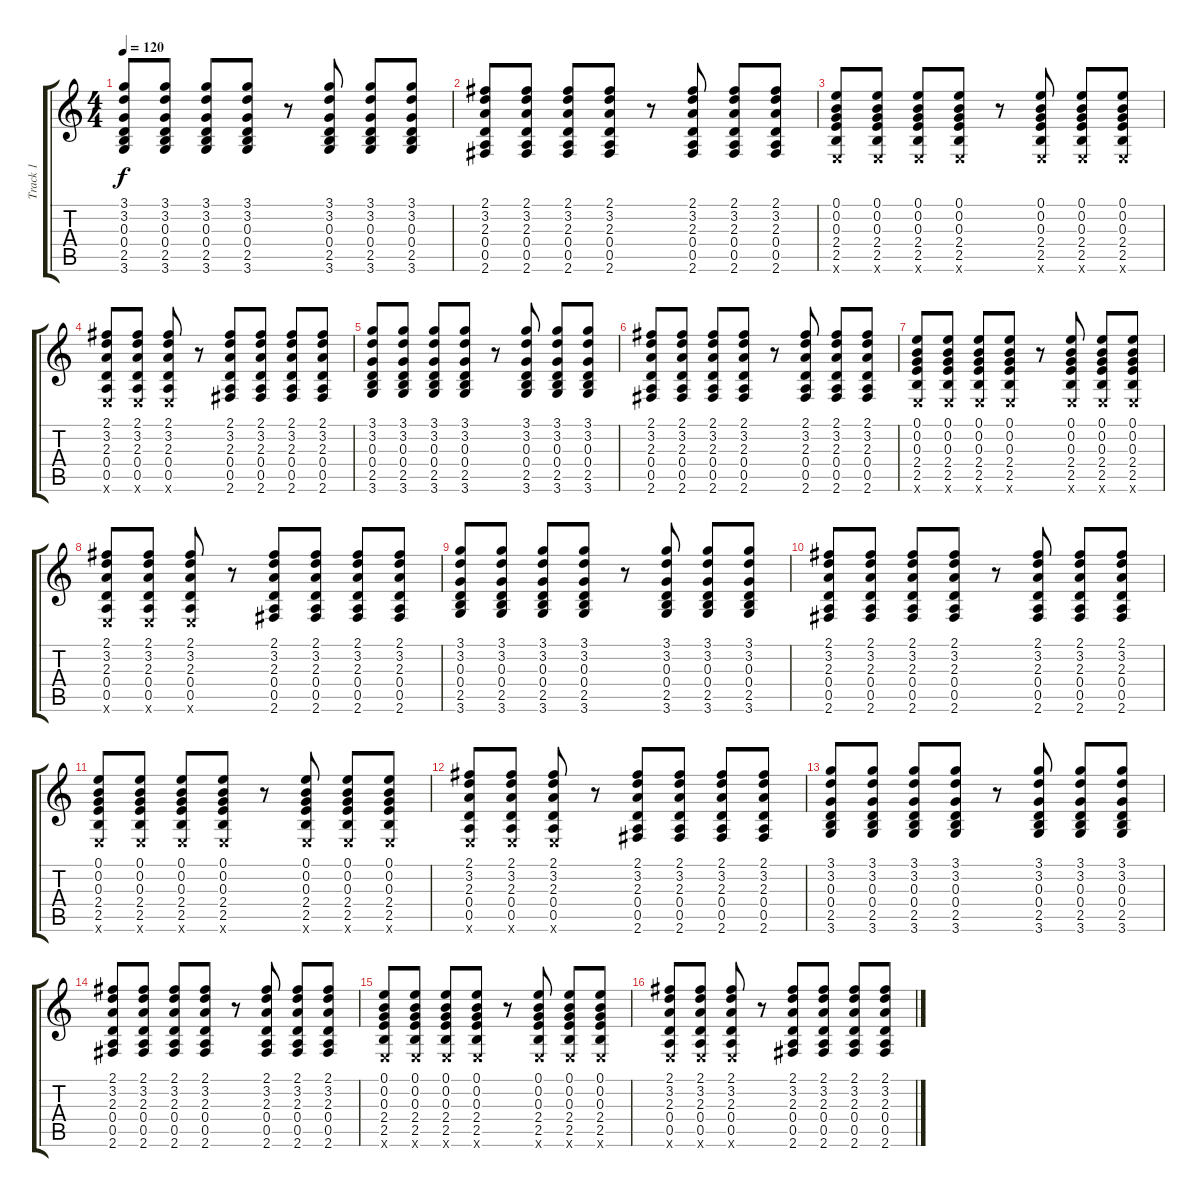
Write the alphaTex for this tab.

\track ("Track 1" "Track 1") {instrument acousticguitarnylon}
\staff {score tabs}
\tuning (E4 B3 G3 D3 A2 E2) {hide}
\ts (4 4)
\tempo 120
\clef g2
\ks c
(3.1 3.2 0.3 0.4 2.5 3.6).8{dy f} (3.1 3.2 0.3 0.4 2.5 3.6).8 (3.1 3.2 0.3 0.4 2.5 3.6).8 (3.1 3.2 0.3 0.4 2.5 3.6).8 r.8 (3.1 3.2 0.3 0.4 2.5 3.6).8 (3.1 3.2 0.3 0.4 2.5 3.6).8 (3.1 3.2 0.3 0.4 2.5 3.6).8 |
(2.1 3.2 2.3 0.4 0.5 2.6).8 (2.1 3.2 2.3 0.4 0.5 2.6).8 (2.1 3.2 2.3 0.4 0.5 2.6).8 (2.1 3.2 2.3 0.4 0.5 2.6).8 r.8 (2.1 3.2 2.3 0.4 0.5 2.6).8 (2.1 3.2 2.3 0.4 0.5 2.6).8 (2.1 3.2 2.3 0.4 0.5 2.6).8 |
(0.1 0.2 0.3 2.4 2.5 0.6{x}).8 (0.1 0.2 0.3 2.4 2.5 0.6{x}).8 (0.1 0.2 0.3 2.4 2.5 0.6{x}).8 (0.1 0.2 0.3 2.4 2.5 0.6{x}).8 r.8 (0.1 0.2 0.3 2.4 2.5 0.6{x}).8 (0.1 0.2 0.3 2.4 2.5 0.6{x}).8 (0.1 0.2 0.3 2.4 2.5 0.6{x}).8 |
(2.1 3.2 2.3 0.4 0.5 0.6{x}).8 (2.1 3.2 2.3 0.4 0.5 0.6{x}).8 (2.1 3.2 2.3 0.4 0.5 0.6{x}).8 r.8 (2.1 3.2 2.3 0.4 0.5 2.6).8 (2.1 3.2 2.3 0.4 0.5 2.6).8 (2.1 3.2 2.3 0.4 0.5 2.6).8 (2.1 3.2 2.3 0.4 0.5 2.6).8 |
(3.1 3.2 0.3 0.4 2.5 3.6).8 (3.1 3.2 0.3 0.4 2.5 3.6).8 (3.1 3.2 0.3 0.4 2.5 3.6).8 (3.1 3.2 0.3 0.4 2.5 3.6).8 r.8 (3.1 3.2 0.3 0.4 2.5 3.6).8 (3.1 3.2 0.3 0.4 2.5 3.6).8 (3.1 3.2 0.3 0.4 2.5 3.6).8 |
(2.1 3.2 2.3 0.4 0.5 2.6).8 (2.1 3.2 2.3 0.4 0.5 2.6).8 (2.1 3.2 2.3 0.4 0.5 2.6).8 (2.1 3.2 2.3 0.4 0.5 2.6).8 r.8 (2.1 3.2 2.3 0.4 0.5 2.6).8 (2.1 3.2 2.3 0.4 0.5 2.6).8 (2.1 3.2 2.3 0.4 0.5 2.6).8 |
(0.1 0.2 0.3 2.4 2.5 0.6{x}).8 (0.1 0.2 0.3 2.4 2.5 0.6{x}).8 (0.1 0.2 0.3 2.4 2.5 0.6{x}).8 (0.1 0.2 0.3 2.4 2.5 0.6{x}).8 r.8 (0.1 0.2 0.3 2.4 2.5 0.6{x}).8 (0.1 0.2 0.3 2.4 2.5 0.6{x}).8 (0.1 0.2 0.3 2.4 2.5 0.6{x}).8 |
(2.1 3.2 2.3 0.4 0.5 0.6{x}).8 (2.1 3.2 2.3 0.4 0.5 0.6{x}).8 (2.1 3.2 2.3 0.4 0.5 0.6{x}).8 r.8 (2.1 3.2 2.3 0.4 0.5 2.6).8 (2.1 3.2 2.3 0.4 0.5 2.6).8 (2.1 3.2 2.3 0.4 0.5 2.6).8 (2.1 3.2 2.3 0.4 0.5 2.6).8 |
(3.1 3.2 0.3 0.4 2.5 3.6).8 (3.1 3.2 0.3 0.4 2.5 3.6).8 (3.1 3.2 0.3 0.4 2.5 3.6).8 (3.1 3.2 0.3 0.4 2.5 3.6).8 r.8 (3.1 3.2 0.3 0.4 2.5 3.6).8 (3.1 3.2 0.3 0.4 2.5 3.6).8 (3.1 3.2 0.3 0.4 2.5 3.6).8 |
(2.1 3.2 2.3 0.4 0.5 2.6).8 (2.1 3.2 2.3 0.4 0.5 2.6).8 (2.1 3.2 2.3 0.4 0.5 2.6).8 (2.1 3.2 2.3 0.4 0.5 2.6).8 r.8 (2.1 3.2 2.3 0.4 0.5 2.6).8 (2.1 3.2 2.3 0.4 0.5 2.6).8 (2.1 3.2 2.3 0.4 0.5 2.6).8 |
(0.1 0.2 0.3 2.4 2.5 0.6{x}).8 (0.1 0.2 0.3 2.4 2.5 0.6{x}).8 (0.1 0.2 0.3 2.4 2.5 0.6{x}).8 (0.1 0.2 0.3 2.4 2.5 0.6{x}).8 r.8 (0.1 0.2 0.3 2.4 2.5 0.6{x}).8 (0.1 0.2 0.3 2.4 2.5 0.6{x}).8 (0.1 0.2 0.3 2.4 2.5 0.6{x}).8 |
(2.1 3.2 2.3 0.4 0.5 0.6{x}).8 (2.1 3.2 2.3 0.4 0.5 0.6{x}).8 (2.1 3.2 2.3 0.4 0.5 0.6{x}).8 r.8 (2.1 3.2 2.3 0.4 0.5 2.6).8 (2.1 3.2 2.3 0.4 0.5 2.6).8 (2.1 3.2 2.3 0.4 0.5 2.6).8 (2.1 3.2 2.3 0.4 0.5 2.6).8 |
(3.1 3.2 0.3 0.4 2.5 3.6).8 (3.1 3.2 0.3 0.4 2.5 3.6).8 (3.1 3.2 0.3 0.4 2.5 3.6).8 (3.1 3.2 0.3 0.4 2.5 3.6).8 r.8 (3.1 3.2 0.3 0.4 2.5 3.6).8 (3.1 3.2 0.3 0.4 2.5 3.6).8 (3.1 3.2 0.3 0.4 2.5 3.6).8 |
(2.1 3.2 2.3 0.4 0.5 2.6).8 (2.1 3.2 2.3 0.4 0.5 2.6).8 (2.1 3.2 2.3 0.4 0.5 2.6).8 (2.1 3.2 2.3 0.4 0.5 2.6).8 r.8 (2.1 3.2 2.3 0.4 0.5 2.6).8 (2.1 3.2 2.3 0.4 0.5 2.6).8 (2.1 3.2 2.3 0.4 0.5 2.6).8 |
(0.1 0.2 0.3 2.4 2.5 0.6{x}).8 (0.1 0.2 0.3 2.4 2.5 0.6{x}).8 (0.1 0.2 0.3 2.4 2.5 0.6{x}).8 (0.1 0.2 0.3 2.4 2.5 0.6{x}).8 r.8 (0.1 0.2 0.3 2.4 2.5 0.6{x}).8 (0.1 0.2 0.3 2.4 2.5 0.6{x}).8 (0.1 0.2 0.3 2.4 2.5 0.6{x}).8 |
(2.1 3.2 2.3 0.4 0.5 0.6{x}).8 (2.1 3.2 2.3 0.4 0.5 0.6{x}).8 (2.1 3.2 2.3 0.4 0.5 0.6{x}).8 r.8 (2.1 3.2 2.3 0.4 0.5 2.6).8 (2.1 3.2 2.3 0.4 0.5 2.6).8 (2.1 3.2 2.3 0.4 0.5 2.6).8 (2.1 3.2 2.3 0.4 0.5 2.6).8
